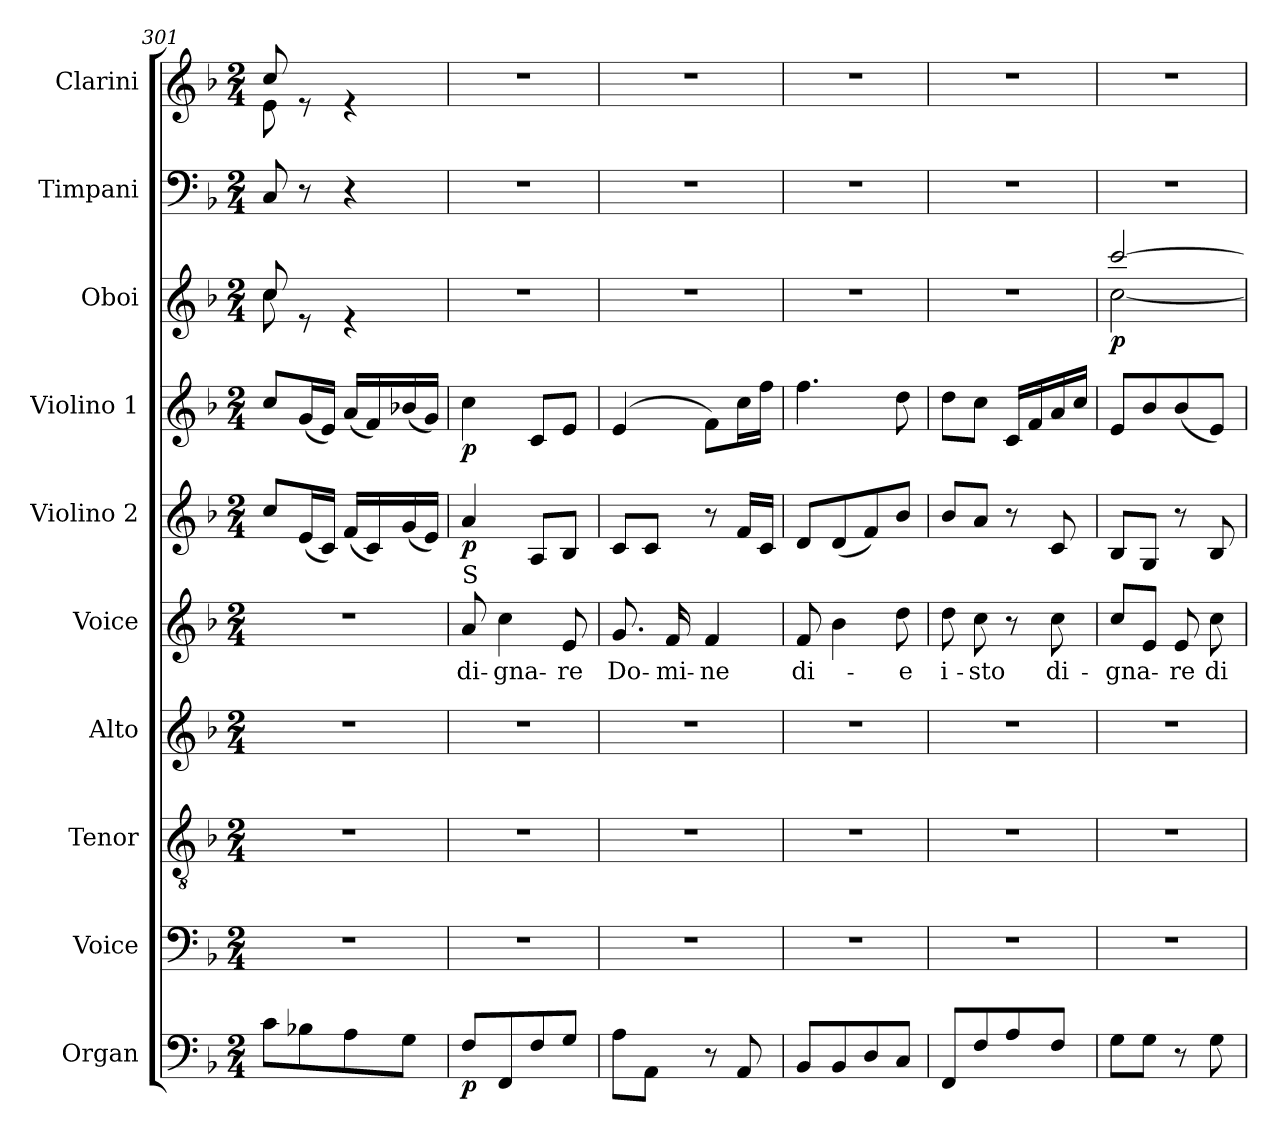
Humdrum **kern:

**kern	**dynam	**kern	**kern	**kern	**kern	**text	**kern	**dynam	**kern	**dynam	**kern	**dynam	**kern	**kern
*part10	*part10	*part9	*part8	*part7	*part6	*part6	*part5	*part5	*part4	*part4	*part3	*part3	*part2	*part1
*staff10	*staff10	*staff9	*staff8	*staff7	*staff6	*staff6	*staff5	*staff5	*staff4	*staff4	*staff3	*staff3	*staff2	*staff1
*I"Organ	*	*I"Voice	*I"Tenor	*I"Alto	*I"Voice	*	*I"Violino 2	*	*I"Violino 1	*	*I"Oboi	*	*I"Timpani	*I"Clarini
*	*	*	*	*	*	*	*I'Vln	*	*I'Vln	*	*I'O	*	*I'T	*I'C
*clefF4	*	*clefF4	*clefGv2	*clefG2	*clefG2	*	*clefG2	*	*clefG2	*	*clefG2	*	*clefF4	*clefG2
*k[b-]	*	*k[b-]	*k[b-]	*k[b-]	*k[b-]	*	*k[b-]	*	*k[b-]	*	*k[b-]	*	*k[b-]	*k[b-]
*M2/4	*	*M2/4	*M2/4	*M2/4	*M2/4	*	*M2/4	*	*M2/4	*	*M2/4	*	*M2/4	*M2/4
=301	=301	=301	=301	=301	=301	=301	=301	=301	=301	=301	=301	=301	=301	=301
*	*	*	*	*	*	*	*	*	*	*	*^	*	*	*^
8c\L	.	2r	2r	2r	2r	.	8cc/L	.	8cc/L	.	8cc/	8cc\	.	8C/	8cc/	8e\
8B-X\	.	.	.	.	.	.	(16e/L	.	(16g/L	.	8re	4.ryy	.	8r	8re	4.ryy
.	.	.	.	.	.	.	16c/JJ)	.	16e/JJ)	.	.	.	.	.	.	.
8A\	.	.	.	.	.	.	(16f/LL	.	(16a/LL	.	4re	.	.	4r	4re	.
.	.	.	.	.	.	.	16c/)	.	16f/)	.	.	.	.	.	.	.
8G\J	.	.	.	.	.	.	(16g/	.	(16b-X/	.	.	.	.	.	.	.
.	.	.	.	.	.	.	16e/JJ)	.	16g/JJ)	.	.	.	.	.	.	.
*	*	*	*	*	*	*	*	*	*	*	*v	*v	*	*	*v	*v
=302	=302	=302	=302	=302	=302	=302	=302	=302	=302	=302	=302	=302	=302	=302
!	!	!	!	!	!LO:TX:a:t=S	!	!	!	!	!	!	!	!	!
!	!LO:DY:b	!	!	!	!	!LO:LY:b	!	!LO:DY:b	!	!LO:DY:b	!	!	!	!
8F/L	p	2r	2r	2r	8a/	di-	4a/	p	4cc\	p	2r	.	2r	2r
!	!	!	!	!	!	!LO:LY:b	!	!	!	!	!	!	!	!
8FF/	.	.	.	.	4cc\	-gna-	.	.	.	.	.	.	.	.
8F/	.	.	.	.	.	.	8A/L	.	8c/L	.	.	.	.	.
!	!	!	!	!	!	!LO:LY:b	!	!	!	!	!	!	!	!
8G/J	.	.	.	.	8e/	-re	8B-/J	.	8e/J	.	.	.	.	.
=303	=303	=303	=303	=303	=303	=303	=303	=303	=303	=303	=303	=303	=303	=303
!	!	!	!	!	!	!LO:LY:b	!	!	!	!	!	!	!	!
8A\L	.	2r	2r	2r	8.g/	Do-	8c/L	.	(4e/	.	2r	.	2r	2r
8AA\J	.	.	.	.	.	.	8c/J	.	.	.	.	.	.	.
!	!	!	!	!	!	!LO:LY:b	!	!	!	!	!	!	!	!
.	.	.	.	.	16f/	-mi-	.	.	.	.	.	.	.	.
!	!	!	!	!	!	!LO:LY:b	!	!	!	!	!	!	!	!
8r	.	.	.	.	4f/	-ne	8r	.	8f\L)	.	.	.	.	.
8AA/	.	.	.	.	.	.	16f/LL	.	16cc\L	.	.	.	.	.
.	.	.	.	.	.	.	16c/JJ	.	16ff\JJ	.	.	.	.	.
=304	=304	=304	=304	=304	=304	=304	=304	=304	=304	=304	=304	=304	=304	=304
!	!	!	!	!	!	!LO:LY:b	!	!	!	!	!	!	!	!
8BB-/L	.	2r	2r	2r	8f/	di-	8d/L	.	4.ff\	.	2r	.	2r	2r
8BB-/	.	.	.	.	4b-\	.	(8d/	.	.	.	.	.	.	.
8D/	.	.	.	.	.	.	8f/)	.	.	.	.	.	.	.
!	!	!	!	!	!	!LO:LY:b	!	!	!	!	!	!	!	!
8C/J	.	.	.	.	8dd\	-e	8b-/J	.	8dd\	.	.	.	.	.
=305	=305	=305	=305	=305	=305	=305	=305	=305	=305	=305	=305	=305	=305	=305
!	!	!	!	!	!	!LO:LY:b	!	!	!	!	!	!	!	!
8FF/L	.	2r	2r	2r	8dd\	i-	8b-/L	.	8dd\L	.	2r	.	2r	2r
!	!	!	!	!	!	!LO:LY:b	!	!	!	!	!	!	!	!
8F/	.	.	.	.	8cc\	-sto	8a/J	.	8cc\J	.	.	.	.	.
8A/	.	.	.	.	8r	.	8r	.	16c/LL	.	.	.	.	.
.	.	.	.	.	.	.	.	.	16f/	.	.	.	.	.
!	!	!	!	!	!	!LO:LY:b	!	!	!	!	!	!	!	!
8F/J	.	.	.	.	8cc\	di-	8c/	.	16a/	.	.	.	.	.
.	.	.	.	.	.	.	.	.	16cc/JJ	.	.	.	.	.
!!LO:PB:g=z
=306	=306	=306	=306	=306	=306	=306	=306	=306	=306	=306	=306	=306	=306	=306
!	!	!	!	!	!	!LO:LY:b	!	!	!	!	!	!LO:DY:b	!	!
*	*	*	*	*	*	*	*	*	*	*	*^	*	*	*
8G\L	.	2r	2r	2r	8cc/L	-gna-	8B-/L	.	8e/L	.	[2ccc/	[2cc\	p	2r	2r
8G\J	.	.	.	.	8e/J	.	8G/J	.	8b-/	.	.	.	.	.	.
!	!	!	!	!	!	!LO:LY:b	!	!	!	!	!	!	!	!	!
8r	.	.	.	.	8e/	-re	8r	.	(8b-/	.	.	.	.	.	.
!	!	!	!	!	!	!LO:LY:b	!	!	!	!	!	!	!	!	!
8G\	.	.	.	.	8cc\	di-	8B-/	.	8e/J)	.	.	.	.	.	.
*	*	*	*	*	*	*	*	*	*	*	*v	*v	*	*	*
=	=	=	=	=	=	=	=	=	=	=	=	=	=	=
*-	*-	*-	*-	*-	*-	*-	*-	*-	*-	*-	*-	*-	*-	*-
